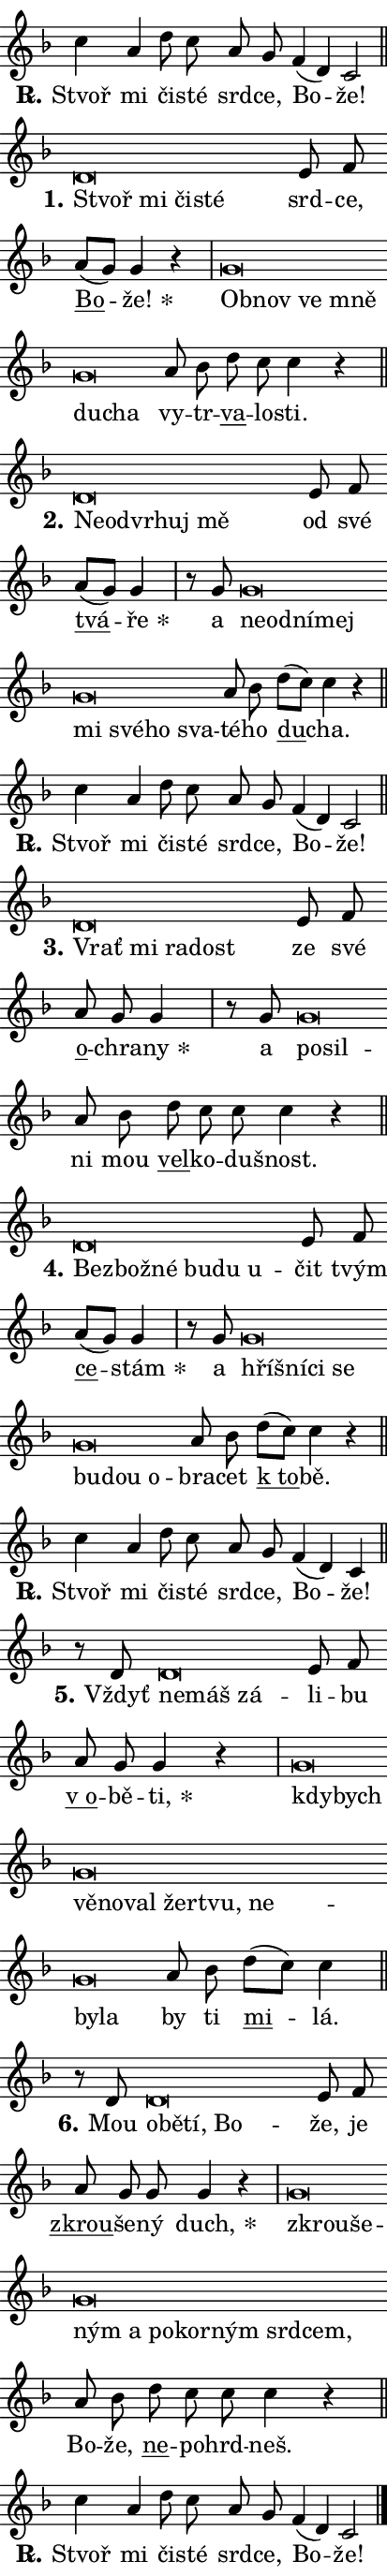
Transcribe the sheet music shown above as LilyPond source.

\version "2.22.1"
\header { tagline = "" }
\paper {
  indent = 0\cm
  top-margin = 0\cm
  right-margin = 0\cm
  bottom-margin = 0\cm
  left-margin = 0\cm
  paper-width = 7\cm
  page-breaking = #ly:one-page-breaking
  system-system-spacing.basic-distance = #11
  score-system-spacing.basic-distance = #11
  ragged-last = ##f
}


%% Author: Thomas Morley
%% https://lists.gnu.org/archive/html/lilypond-user/2020-05/msg00002.html
#(define (line-position grob)
"Returns position of @var[grob} in current system:
   @code{'start}, if at first time-step
   @code{'end}, if at last time-step
   @code{'middle} otherwise
"
  (let* ((col (ly:item-get-column grob))
         (ln (ly:grob-object col 'left-neighbor))
         (rn (ly:grob-object col 'right-neighbor))
         (col-to-check-left (if (ly:grob? ln) ln col))
         (col-to-check-right (if (ly:grob? rn) rn col))
         (break-dir-left
           (and
             (ly:grob-property col-to-check-left 'non-musical #f)
             (ly:item-break-dir col-to-check-left)))
         (break-dir-right
           (and
             (ly:grob-property col-to-check-right 'non-musical #f)
             (ly:item-break-dir col-to-check-right))))
        (cond ((eqv? 1 break-dir-left) 'start)
              ((eqv? -1 break-dir-right) 'end)
              (else 'middle))))

#(define (tranparent-at-line-position vctor)
  (lambda (grob)
  "Relying on @code{line-position} select the relevant enry from @var{vctor}.
Used to determine transparency,"
    (case (line-position grob)
      ((end) (not (vector-ref vctor 0)))
      ((middle) (not (vector-ref vctor 1)))
      ((start) (not (vector-ref vctor 2))))))

noteHeadBreakVisibility =
#(define-music-function (break-visibility)(vector?)
"Makes @code{NoteHead}s transparent relying on @var{break-visibility}"
#{
  \override NoteHead.transparent =
    #(tranparent-at-line-position break-visibility)
#})

#(define delete-ledgers-for-transparent-note-heads
  (lambda (grob)
    "Reads whether a @code{NoteHead} is transparent.
If so this @code{NoteHead} is removed from @code{'note-heads} from
@var{grob}, which is supposed to be @code{LedgerLineSpanner}.
As a result ledgers are not printed for this @code{NoteHead}"
    (let* ((nhds-array (ly:grob-object grob 'note-heads))
           (nhds-list
             (if (ly:grob-array? nhds-array)
                 (ly:grob-array->list nhds-array)
                 '()))
           ;; Relies on the transparent-property being done before
           ;; Staff.LedgerLineSpanner.after-line-breaking is executed.
           ;; This is fragile ...
           (to-keep
             (remove
               (lambda (nhd)
                 (ly:grob-property nhd 'transparent #f))
               nhds-list)))
      ;; TODO find a better method to iterate over grob-arrays, similiar
      ;; to filter/remove etc for lists
      ;; For now rebuilt from scratch
      (set! (ly:grob-object grob 'note-heads)  '())
      (for-each
        (lambda (nhd)
          (ly:pointer-group-interface::add-grob grob 'note-heads nhd))
        to-keep))))

hideNotes = {
  \noteHeadBreakVisibility #begin-of-line-visible
}
unHideNotes = {
  \noteHeadBreakVisibility #all-visible
}

% work-around for resetting accidentals
% https://lilypond.org/doc/v2.23/Documentation/notation/displaying-rhythms#unmetered-music
cadenzaMeasure = {
  \cadenzaOff
  \partial 1024 s1024
  \cadenzaOn
}

#(define-markup-command (accent layout props text) (markup?)
  "Underline accented syllable"
  (interpret-markup layout props
    #{\markup \override #'(offset . 4.3) \underline { #text }#}))

responsum = \markup \concat {
  "R" \hspace #-1.05 \path #0.1 #'((moveto 0 0.07) (lineto 0.9 0.8)) \hspace #0.05 "."
}

\layout {
    \context {
        \Staff
        \remove "Time_signature_engraver"
        \override LedgerLineSpanner.after-line-breaking = #delete-ledgers-for-transparent-note-heads
    }
    \context {
        \Voice {
            \override NoteHead.output-attributes = #'((class . "notehead"))
            \override Hairpin.height = #0.55
        }
    }
    \context {
        \Lyrics {
            \override StanzaNumber.output-attributes = #'((class . "stanzanumber"))
            \override LyricSpace.minimum-distance = #0.9
            \override LyricText.font-name = #"TeX Gyre Schola"
            \override LyricText.font-size = 1
            \override StanzaNumber.font-name = #"TeX Gyre Schola Bold"
            \override StanzaNumber.font-size = 1
        }
    }
}

% magnetic-lyrics.ily
%
%   written by
%     Jean Abou Samra <jean@abou-samra.fr>
%     Werner Lemberg <wl@gnu.org>
%
%   adapted by
%     Jiri Hon <jiri.hon@gmail.com>
%
% Version 2022-Apr-15

% https://www.mail-archive.com/lilypond-user@gnu.org/msg149350.html

#(define (Left_hyphen_pointer_engraver context)
   "Collect syllable-hyphen-syllable occurrences in lyrics and store
them in properties.  This engraver only looks to the left.  For
example, if the lyrics input is @code{foo -- bar}, it does the
following.

@itemize @bullet
@item
Set the @code{text} property of the @code{LyricHyphen} grob between
@q{foo} and @q{bar} to @code{foo}.

@item
Set the @code{left-hyphen} property of the @code{LyricText} grob with
text @q{foo} to the @code{LyricHyphen} grob between @q{foo} and
@q{bar}.
@end itemize

Use this auxiliary engraver in combination with the
@code{lyric-@/text::@/apply-@/magnetic-@/offset!} hook."
   (let ((hyphen #f)
         (text #f))
     (make-engraver
      (acknowledgers
       ((lyric-syllable-interface engraver grob source-engraver)
        (set! text grob)))
      (end-acknowledgers
       ((lyric-hyphen-interface engraver grob source-engraver)
        ;(when (not (grob::has-interface grob 'lyric-space-interface))
          (set! hyphen grob)));)
      ((stop-translation-timestep engraver)
       (when (and text hyphen)
         (ly:grob-set-object! text 'left-hyphen hyphen))
       (set! text #f)
       (set! hyphen #f)))))

#(define (lyric-text::apply-magnetic-offset! grob)
   "If the space between two syllables is less than the value in
property @code{LyricText@/.details@/.squash-threshold}, move the right
syllable to the left so that it gets concatenated with the left
syllable.

Use this function as a hook for
@code{LyricText@/.after-@/line-@/breaking} if the
@code{Left_@/hyphen_@/pointer_@/engraver} is active."
   (let ((hyphen (ly:grob-object grob 'left-hyphen #f)))
     (when hyphen
       (let ((left-text (ly:spanner-bound hyphen LEFT)))
         (when (grob::has-interface left-text 'lyric-syllable-interface)
           (let* ((common (ly:grob-common-refpoint grob left-text X))
                  (this-x-ext (ly:grob-extent grob common X))
                  (left-x-ext
                   (begin
                     ;; Trigger magnetism for left-text.
                     (ly:grob-property left-text 'after-line-breaking)
                     (ly:grob-extent left-text common X)))
                  ;; `delta` is the gap width between two syllables.
                  (delta (- (interval-start this-x-ext)
                            (interval-end left-x-ext)))
                  (details (ly:grob-property grob 'details))
                  (threshold (assoc-get 'squash-threshold details 0.2)))
             (when (< delta threshold)
               (let* (;; We have to manipulate the input text so that
                      ;; ligatures crossing syllable boundaries are not
                      ;; disabled.  For languages based on the Latin
                      ;; script this is essentially a beautification.
                      ;; However, for non-Western scripts it can be a
                      ;; necessity.
                      (lt (ly:grob-property left-text 'text))
                      (rt (ly:grob-property grob 'text))
                      (is-space (grob::has-interface hyphen 'lyric-space-interface))
                      (space (if is-space " " ""))
                      (space-markup (grob-interpret-markup grob " "))
                      (space-size (interval-length (ly:stencil-extent space-markup X)))
                      (extra-delta (if is-space space-size 0))
                      ;; Append new syllable.
                      (ltrt-space (if (and (string? lt) (string? rt))
                                (string-append lt space rt)
                                (make-concat-markup (list lt space rt))))
                      ;; Right-align `ltrt` to the right side.
                      (ltrt-space-markup (grob-interpret-markup
                               grob
                               (make-translate-markup
                                (cons (interval-length this-x-ext) 0)
                                (make-right-align-markup ltrt-space)))))
                 (begin
                   ;; Don't print `left-text`.
                   (ly:grob-set-property! left-text 'stencil #f)
                   ;; Set text and stencil (which holds all collected
                   ;; syllables so far) and shift it to the left.
                   (ly:grob-set-property! grob 'text ltrt-space)
                   (ly:grob-set-property! grob 'stencil ltrt-space-markup)
                   (ly:grob-translate-axis! grob (- (- delta extra-delta)) X))))))))))


#(define (lyric-hyphen::displace-bounds-first grob)
   ;; Make very sure this callback isn't triggered too early.
   (let ((left (ly:spanner-bound grob LEFT))
         (right (ly:spanner-bound grob RIGHT)))
     (ly:grob-property left 'after-line-breaking)
     (ly:grob-property right 'after-line-breaking)
     (ly:lyric-hyphen::print grob)))

squashThreshold = #0.4

\layout {
  \context {
    \Lyrics
    \consists #Left_hyphen_pointer_engraver
    \override LyricText.after-line-breaking =
      #lyric-text::apply-magnetic-offset!
    \override LyricHyphen.stencil = #lyric-hyphen::displace-bounds-first
    \override LyricText.details.squash-threshold = \squashThreshold
    \override LyricHyphen.minimum-distance = 0
    \override LyricHyphen.minimum-length = \squashThreshold
  }
}

squash = \override LyricText.details.squash-threshold = 9999
unSquash = \override LyricText.details.squash-threshold = \squashThreshold

left = \override LyricText.self-alignment-X = #LEFT
unLeft = \revert LyricText.self-alignment-X

starOffset = #(lambda (grob) 
                (let ((x_offset (ly:self-alignment-interface::aligned-on-x-parent grob)))
                  (if (= x_offset 0) 0 (+ x_offset 1.2))))

star = #(define-music-function (syllable)(string?)
"Append star separator at the end of a syllable"
#{
  \once \override LyricText.X-offset = #starOffset
  \lyricmode { \markup {
    #syllable
    \override #'((font-name . "TeX Gyre Schola Bold")) \hspace #0.2 \lower #0.65 \larger "*"
  } }
#})

starAccent = #(define-music-function (syllable)(string?)
"Append star separator at the end of a syllable and make accent"
#{
  \once \override LyricText.X-offset = #starOffset
  \lyricmode { \markup {
    \accent #syllable
    \override #'((font-name . "TeX Gyre Schola Bold")) \hspace #0.2 \lower #0.65 \larger "*"
  } }
#})

breath = #(define-music-function (syllable)(string?)
"Append breathing indicator at the end of a syllable"
#{
  \lyricmode { \markup { #syllable "+" } }
#})

optionalBreath = #(define-music-function (syllable)(string?)
"Append optional breathing indicator at the end of a syllable"
#{
  \lyricmode { \markup { #syllable "(+)" } }
#})


\score {
    <<
        \new Voice = "melody" { \cadenzaOn \key f \major \relative { c''4 a d8 c a g \bar "" f4( d) c2 \cadenzaMeasure \bar "||" \break }
\relative { d'\breve*1/16 \hideNotes \breve*1/16 \bar "" \breve*1/16 \breve*1/16 \bar "" \unHideNotes e8 f \bar "" a[( g)] g4 r \cadenzaMeasure \bar "|" g\breve*1/16 \hideNotes \breve*1/16 \bar "" \breve*1/16 \bar "" \breve*1/16 \bar "" \breve*1/16 \breve*1/16 \bar "" \unHideNotes a8 bes \bar "" d c c4 r \cadenzaMeasure \bar "||" \break }
\relative { d'\breve*1/16 \hideNotes \breve*1/16 \bar "" \breve*1/16 \bar "" \breve*1/16 \breve*1/16 \bar "" \unHideNotes e8 f \bar "" a[( g)] g4 \cadenzaMeasure \bar "|" r8 g g\breve*1/16 \hideNotes \breve*1/16 \bar "" \breve*1/16 \bar "" \breve*1/16 \bar "" \breve*1/16 \bar "" \breve*1/16 \bar "" \breve*1/16 \breve*1/16 \bar "" \unHideNotes a8 bes \bar "" d[( c)] c4 r \cadenzaMeasure \bar "||" \break }
\relative { c''4 a d8 c a g \bar "" f4( d) c2 \cadenzaMeasure \bar "||" \break }
\relative { d'\breve*1/16 \hideNotes \breve*1/16 \bar "" \breve*1/16 \breve*1/16 \bar "" \unHideNotes e8 f \bar "" a g g4 \cadenzaMeasure \bar "|" r8 g g\breve*1/16 \hideNotes \breve*1/16 \bar "" \unHideNotes a8 bes \bar "" d c c c4 r \cadenzaMeasure \bar "||" \break }
\relative { d'\breve*1/16 \hideNotes \breve*1/16 \bar "" \breve*1/16 \bar "" \breve*1/16 \bar "" \breve*1/16 \breve*1/16 \bar "" \unHideNotes e8 f \bar "" a[( g)] g4 \cadenzaMeasure \bar "|" r8 g g\breve*1/16 \hideNotes \breve*1/16 \bar "" \breve*1/16 \bar "" \breve*1/16 \bar "" \breve*1/16 \bar "" \breve*1/16 \breve*1/16 \bar "" \unHideNotes a8 bes \bar "" d[( c)] c4 r \cadenzaMeasure \bar "||" \break }
\relative { c''4 a d8 c a g \bar "" f4( d) c4 \cadenzaMeasure \bar "||" \break }
\relative { r8 d' d\breve*1/16 \hideNotes \breve*1/16 \breve*1/16 \bar "" \unHideNotes e8 f \bar "" a g g4 r \cadenzaMeasure \bar "|" g\breve*1/16 \hideNotes \breve*1/16 \bar "" \breve*1/16 \bar "" \breve*1/16 \bar "" \breve*1/16 \bar "" \breve*1/16 \bar "" \breve*1/16 \bar "" \breve*1/16 \bar "" \breve*1/16 \breve*1/16 \bar "" \unHideNotes a8 bes \bar "" d[( c)] c4 \cadenzaMeasure \bar "||" \break }
\relative { r8 d' d\breve*1/16 \hideNotes \breve*1/16 \bar "" \breve*1/16 \breve*1/16 \bar "" \unHideNotes e8 f \bar "" a g g g4 r \cadenzaMeasure \bar "|" g\breve*1/16 \hideNotes \breve*1/16 \bar "" \breve*1/16 \bar "" \breve*1/16 \bar "" \breve*1/16 \bar "" \breve*1/16 \bar "" \breve*1/16 \bar "" \breve*1/16 \breve*1/16 \bar "" \unHideNotes a8 bes \bar "" d c c c4 r \cadenzaMeasure \bar "||" \break }
\relative { c''4 a d8 c a g \bar "" f4( d) c2 \cadenzaMeasure \bar "||" \break } \bar "|." }
        \new Lyrics \lyricsto "melody" { \lyricmode { \set stanza = \responsum
Stvoř mi či -- sté srd -- ce, Bo -- že!
\set stanza = "1."
\left Stvoř \squash mi či -- sté \unLeft \unSquash srd -- ce, \markup \accent Bo -- \star že! \left Ob -- \squash nov ve mně du -- cha \unLeft \unSquash vy -- tr -- \markup \accent va -- lo -- sti.
\set stanza = "2."
\left Ne -- \squash od -- vr -- huj mě \unLeft \unSquash od své \markup \accent tvá -- \star ře a \left ne -- \squash od -- ní -- mej mi své -- ho sva -- \unLeft \unSquash té -- ho \markup \accent du -- cha.
\set stanza = \responsum
Stvoř mi či -- sté srd -- ce, Bo -- že!
\set stanza = "3."
\left Vrať \squash mi ra -- dost \unLeft \unSquash ze své \markup \accent o -- chra -- \star ny a \left po -- \squash sil -- \unLeft \unSquash ni mou \markup \accent vel -- ko -- du -- šnost.
\set stanza = "4."
\left Bez -- \squash bož -- né bu -- du u -- \unLeft \unSquash čit tvým \markup \accent ce -- \star stám a \left hří -- \squash šní -- ci se bu -- dou o -- \unLeft \unSquash bra -- cet \markup \accent "k to" -- bě.
\set stanza = \responsum
Stvoř mi či -- sté srd -- ce, Bo -- že!
\set stanza = "5."
Vždyť \left ne -- \squash máš zá -- \unLeft \unSquash li -- bu \markup \accent "v o" -- bě -- \star ti, \left kdy -- \squash bych vě -- no -- val žer -- tvu, ne -- by -- la \unLeft \unSquash by ti \markup \accent mi -- lá.
\set stanza = "6."
Mou \left o -- \squash bě -- tí, Bo -- \unLeft \unSquash že, je \markup \accent zkrou -- še -- ný \star duch, \left zkrou -- \squash še -- ným a po -- kor -- ným srd -- cem, \unLeft \unSquash Bo -- že, \markup \accent ne -- po -- hrd -- neš.
\set stanza = \responsum
Stvoř mi či -- sté srd -- ce, Bo -- že! } }
    >>
    \layout {}
}
